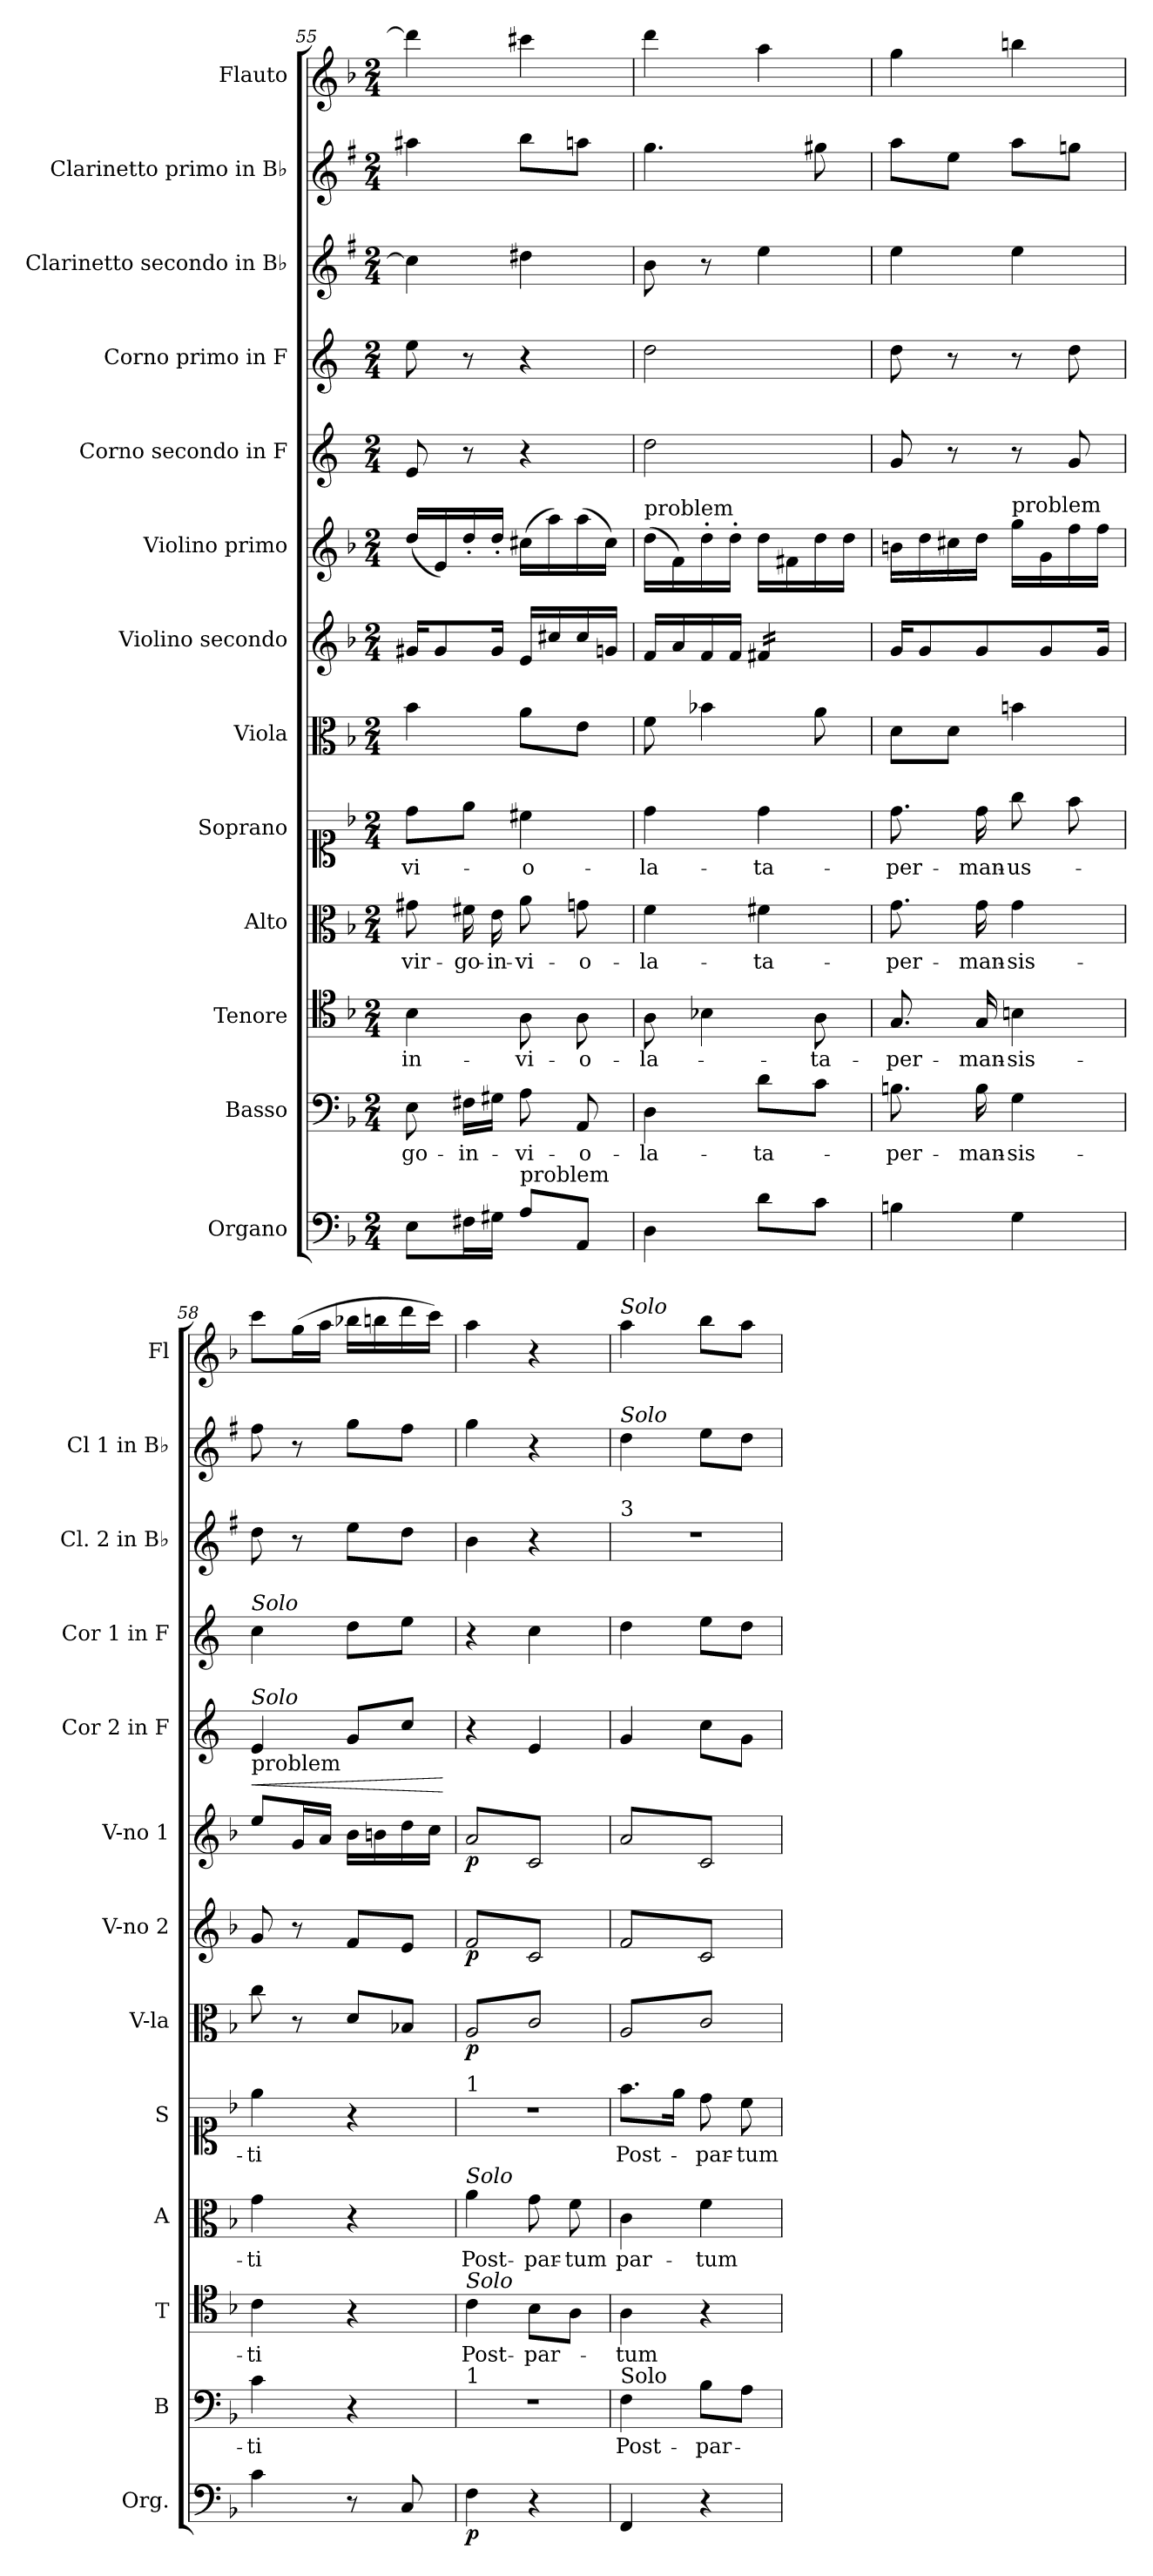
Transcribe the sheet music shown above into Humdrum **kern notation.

**kern	**dynam	**kern	**text	**kern	**text	**kern	**text	**kern	**text	**kern	**dynam	**kern	**dynam	**kern	**dynam	**kern	**kern	**kern	**kern	**kern
*part13	*part13	*part12	*part12	*part11	*part11	*part10	*part10	*part9	*part9	*part8	*part8	*part7	*part7	*part6	*part6	*part5	*part4	*part3	*part2	*part1
*staff13	*staff13	*staff12	*staff12	*staff11	*staff11	*staff10	*staff10	*staff9	*staff9	*staff8	*staff8	*staff7	*staff7	*staff6	*staff6	*staff5	*staff4	*staff3	*staff2	*staff1
*I"Organo	*	*I"Basso	*	*I"Tenore	*	*I"Alto	*	*I"Soprano	*	*I"Viola	*	*I"Violino secondo	*	*I"Violino primo	*	*I"Corno secondo in F	*I"Corno primo in F	*I"Clarinetto secondo in B♭	*I"Clarinetto primo in B♭	*I"Flauto
*I'Org.	*	*I'B	*	*I'T	*	*I'A	*	*I'S	*	*I'V-la	*	*I'V-no 2	*	*I'V-no 1	*	*I'Cor 2 in F	*I'Cor 1 in F	*I'Cl. 2 in B♭	*I'Cl 1 in B♭	*I'Fl
*clefF4	*	*clefF4	*	*clefC4	*	*clefC3	*	*clefC1	*	*clefC3	*	*clefG2	*	*clefG2	*	*clefG2	*clefG2	*clefG2	*clefG2	*clefG2
*	*	*	*	*	*	*	*	*	*	*	*	*	*	*	*	*ITrd4c7	*ITrd4c7	*ITrd1c2	*ITrd1c2	*
*k[b-]	*	*k[b-]	*	*k[b-]	*	*k[b-]	*	*k[b-]	*	*k[b-]	*	*k[b-]	*	*k[b-]	*	*k[b-]	*k[b-]	*k[b-]	*k[b-]	*k[b-]
*M2/4	*	*M2/4	*	*M2/4	*	*M2/4	*	*M2/4	*	*M2/4	*	*M2/4	*	*M2/4	*	*M2/4	*M2/4	*M2/4	*M2/4	*M2/4
=55	=55	=55	=55	=55	=55	=55	=55	=55	=55	=55	=55	=55	=55	=55	=55	=55	=55	=55	=55	=55
8E\L	.	8E\	-go-	4B-\	-in-	8g#X\	-vir-	8dd\L	-vi-	4b-\	.	16g#X/KL	.	(16dd/LL	.	8A/	8a\	4b-\]	4gg#X\	4ddd\]
.	.	.	.	.	.	.	.	.	.	.	.	8g#/	.	16e/)	.	.	.	.	.	.
16F#X\L	.	16F#X\LL	-in-	.	.	16f#X\	-go-	8ee\J	.	.	.	.	.	16dd'/	.	8r	8r	.	.	.
16G#X\JJ	.	16G#X\JJ	.	.	.	16e\	-in-	.	.	.	.	16g#/Jk	.	16dd'/JJ	.	.	.	.	.	.
!LO:TX:a:t=problem	!	!	!	!	!	!	!	!	!	!	!	!	!	!	!	!	!	!	!	!
8A\L	.	8A\	-vi-	8A\	-vi-	8a\	-vi-	4cc#X\	-o-	8a\L	.	16e/LL	.	(16cc#X\LL	.	4r	4r	4cc#X\	8aa\L	4ccc#X\
.	.	.	.	.	.	.	.	.	.	.	.	16cc#X/	.	16aa\)	.	.	.	.	.	.
8AA/J	.	8AA/	-o-	8A\	-o-	8gn\	-o-	.	.	8e\J	.	16cc#/	.	(16aa\	.	.	.	.	8ggn\J	.
.	.	.	.	.	.	.	.	.	.	.	.	16gn/JJ	.	16cc#\JJ)	.	.	.	.	.	.
=56	=56	=56	=56	=56	=56	=56	=56	=56	=56	=56	=56	=56	=56	=56	=56	=56	=56	=56	=56	=56
!	!	!	!	!	!	!	!	!	!	!	!	!	!	!LO:TX:a:t=problem	!	!	!	!	!	!
4D\	.	4D\	-la-	8A\	-la-	4f\	-la-	4dd\	-la-	8f\	.	16f/LL	.	(16dd\LL	.	2g\	2g\	8a\	4.ff\	4ddd\
.	.	.	.	.	.	.	.	.	.	.	.	16a/	.	16f/)	.	.	.	.	.	.
.	.	.	.	4B-X\	.	.	.	.	.	4b-X\	.	16f/	.	16dd'\	.	.	.	8r	.	.
.	.	.	.	.	.	.	.	.	.	.	.	16f/JJ	.	16dd'\JJ	.	.	.	.	.	.
*	*	*	*	*	*	*	*	*	*	*	*	*tremolo	*	*	*	*	*	*	*	*
8d\L	.	8d\L	-ta-	.	.	4f#X\	-ta-	4dd\	-ta-	.	.	16f#X/LL	.	16dd\LL	.	.	.	4dd\	.	4aa\
.	.	.	.	.	.	.	.	.	.	.	.	16f#X/	.	16f#X\	.	.	.	.	.	.
8c\J	.	8c\J	.	8A\	-ta-	.	.	.	.	8a\	.	16f#X/	.	16dd\	.	.	.	.	8ff#X\	.
.	.	.	.	.	.	.	.	.	.	.	.	16f#X/JJ	.	16dd\JJ	.	.	.	.	.	.
*	*	*	*	*	*	*	*	*	*	*	*	*Xtremolo	*	*	*	*	*	*	*	*
=57	=57	=57	=57	=57	=57	=57	=57	=57	=57	=57	=57	=57	=57	=57	=57	=57	=57	=57	=57	=57
4Bn\	.	8.Bn\	-per-	8.G/	-per-	8.g\	-per-	8.dd\	-per-	8d\L	.	16g/KL	.	16bn\LL	.	8c/	8g\	4dd\	8gg\L	4gg\
.	.	.	.	.	.	.	.	.	.	.	.	8g/	.	16dd\	.	.	.	.	.	.
.	.	.	.	.	.	.	.	.	.	8d\J	.	.	.	16cc#X\	.	8r	8r	.	8dd\J	.
.	.	16B\	-man-	16G/	-man-	16g\	-man-	16dd\	-man-	.	.	8g/	.	16dd\JJ	.	.	.	.	.	.
!	!	!	!	!	!	!	!	!	!	!	!	!	!	!LO:TX:a:t=problem	!	!	!	!	!	!
4G\	.	4G\	-sis-	4Bn\	-sis-	4g\	-sis-	8gg\	-us-	4bn\	.	.	.	16gg\LL	.	8r	8r	4dd\	8gg\L	4bbn\
.	.	.	.	.	.	.	.	.	.	.	.	8g/	.	16g/	.	.	.	.	.	.
.	.	.	.	.	.	.	.	8ff\	.	.	.	.	.	16ff\	.	8c/	8g\	.	8ffn\J	.
.	.	.	.	.	.	.	.	.	.	.	.	16g/Jk	.	16ff\JJ	.	.	.	.	.	.
=58	=58	=58	=58	=58	=58	=58	=58	=58	=58	=58	=58	=58	=58	=58	=58	=58	=58	=58	=58	=58
!	!	!	!	!	!	!	!	!	!	!	!	!	!	!	!	!	!LO:TX:a:i:t=Solo	!	!	!
!	!	!	!	!	!	!	!	!	!	!	!	!	!	!	!	!LO:TX:a:i:t=Solo	!	!	!	!
!	!	!	!	!	!	!	!	!	!	!	!	!	!	!LO:TX:a:t=problem	!	!	!	!	!	!
!	!	!	!	!	!	!	!	!	!	!	!	!	!	!	!LO:HP:a	!	!	!	!	!
4c\	.	4c\	-ti	4c\	-ti	4g\	-ti	4ee\	-ti	8cc\	.	8g/	.	8ee\L	<	4A/	4f\	8cc\	8ee\	8ccc\L
.	.	.	.	.	.	.	.	.	.	8r	.	8r	.	16g/L	.	.	.	8r	8r	(16gg\L
.	.	.	.	.	.	.	.	.	.	.	.	.	.	16a/JJ	.	.	.	.	.	16aa\JJ
8r	.	4r	.	4r	.	4r	.	4r	.	8d/L	.	8f/L	.	16b-\LL	.	8c/L	8g\L	8dd\L	8ff\L	16bb-X\LL
.	.	.	.	.	.	.	.	.	.	.	.	.	.	16bn\	.	.	.	.	.	16bbn\
8C/	.	.	.	.	.	.	.	.	.	8B-X/J	.	8e/J	.	16dd\	.	8f/J	8a\J	8cc\J	8ee\J	16ddd\
.	.	.	.	.	.	.	.	.	.	.	.	.	.	16cc\JJ	.	.	.	.	.	16ccc\JJ)
.	.	.	.	.	.	.	.	.	.	.	.	.	.	.	[	.	.	.	.	.
=59	=59	=59	=59	=59	=59	=59	=59	=59	=59	=59	=59	=59	=59	=59	=59	=59	=59	=59	=59	=59
!	!	!	!	!	!	!	!	!LO:TX:a:t=1	!	!	!	!	!	!	!	!	!	!	!	!
!	!	!	!	!	!	!LO:TX:a:i:t=Solo	!	!	!	!	!	!	!	!	!	!	!	!	!	!
!	!	!	!	!LO:TX:a:i:t=Solo	!	!	!	!	!	!	!	!	!	!	!	!	!	!	!	!
!	!	!LO:TX:a:t=1	!	!	!	!	!	!	!	!	!	!	!	!	!	!	!	!	!	!
!	!LO:DY:b	!	!	!	!	!	!	!	!	!	!LO:DY:b	!	!LO:DY:b	!	!LO:DY:b	!	!	!	!	!
*	*	*	*	*	*	*	*	*	*	*tremolo	*	*	*	*	*	*	*	*	*	*
*	*	*	*	*	*	*	*	*	*	*	*	*tremolo	*	*	*	*	*	*	*	*
*	*	*	*	*	*	*	*	*	*	*	*	*	*	*tremolo	*	*	*	*	*	*
4F\	p	2r	.	4c\	Post-	4a\	Post-	2r	.	8A/L	p	8f/L	p	8a/L	p	4r	4r	4a\	4ff\	4aa\
.	.	.	.	.	.	.	.	.	.	8c/	.	8c/	.	8c/	.	.	.	.	.	.
4r	.	.	.	8B-\L	-par-	8g\	-par-	.	.	8A/	.	8f/	.	8a/	.	4A/	4f\	4r	4r	4r
.	.	.	.	8A\J	.	8f\	-tum	.	.	8c/J	.	8c/J	.	8c/J	.	.	.	.	.	.
=60	=60	=60	=60	=60	=60	=60	=60	=60	=60	=60	=60	=60	=60	=60	=60	=60	=60	=60	=60	=60
!	!	!	!	!	!	!	!	!	!	!	!	!	!	!	!	!	!	!	!	!LO:TX:a:i:t=Solo
!	!	!	!	!	!	!	!	!	!	!	!	!	!	!	!	!	!	!	!LO:TX:a:i:t=Solo	!
!	!	!	!	!	!	!	!	!	!	!	!	!	!	!	!	!	!	!LO:TX:a:t=3	!	!
!	!	!LO:TX:a:t=Solo	!	!	!	!	!	!	!	!	!	!	!	!	!	!	!	!	!	!
!	!	!	!	!	!	!	!	!	!	!	!	!	!	!	!	!	!	!LO:N:vis=1	!	!
4FF/	.	4F\	Post-	4A\	-tum-	4c\	par-	8.ff\L	Post-	8A/L	.	8f/L	.	8a/L	.	4c/	4g\	2r	4cc\	4aa\
.	.	.	.	.	.	.	.	.	.	8c/	.	8c/	.	8c/	.	.	.	.	.	.
.	.	.	.	.	.	.	.	16ee\Jk	.	.	.	.	.	.	.	.	.	.	.	.
4r	.	8B-\L	-par-	4r	.	4f\	-tum-	8dd\	-par-	8A/	.	8f/	.	8a/	.	8f\L	8a\L	.	8dd\L	8bb-\L
.	.	8A\J	.	.	.	.	.	8cc\	-tum-	8c/J	.	8c/J	.	8c/J	.	8c\J	8g\J	.	8cc\J	8aa\J
*	*	*	*	*	*	*	*	*	*	*	*	*	*	*Xtremolo	*	*	*	*	*	*
*	*	*	*	*	*	*	*	*	*	*	*	*Xtremolo	*	*	*	*	*	*	*	*
*	*	*	*	*	*	*	*	*	*	*Xtremolo	*	*	*	*	*	*	*	*	*	*
.	.	.	.	.	.	.	.	.	.	.	.	.	.	.	.	.	.	.	.	.
.	.	.	.	.	.	.	.	.	.	.	.	.	.	.	.	.	.	.	.	.
=	=	=	=	=	=	=	=	=	=	=	=	=	=	=	=	=	=	=	=	=
*-	*-	*-	*-	*-	*-	*-	*-	*-	*-	*-	*-	*-	*-	*-	*-	*-	*-	*-	*-	*-
